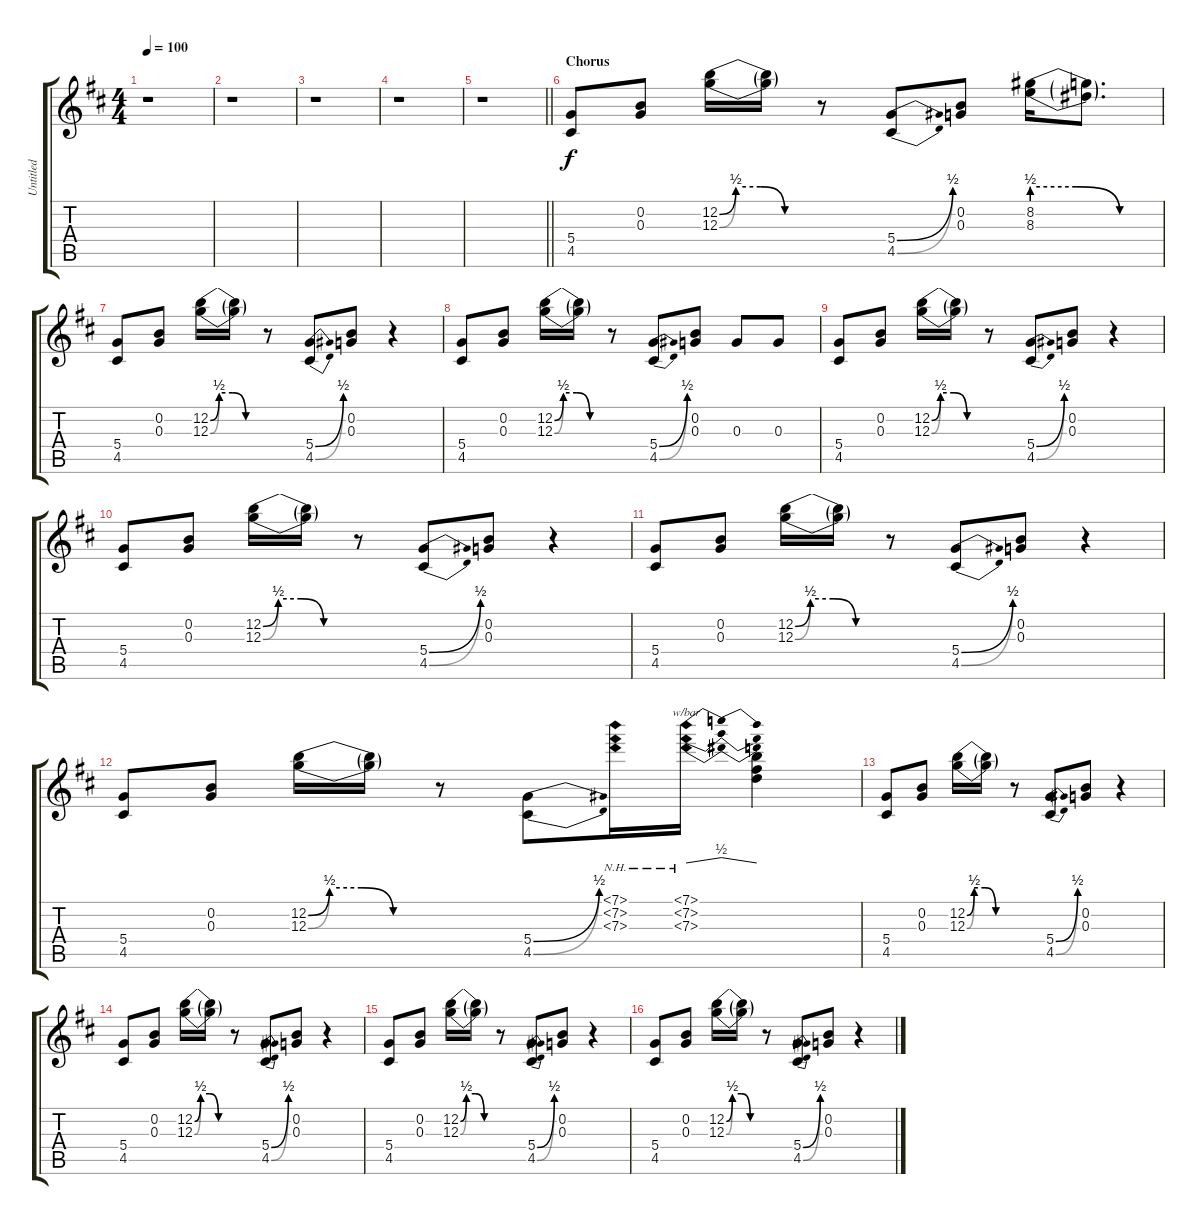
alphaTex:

\track ("Untitled" "Untitled") {instrument distortionguitar}
\staff {score tabs}
\tuning (E4 B3 G3 D3 A2 E2) {hide}
\ts (4 4)
\tempo 100
\clef g2
\ks d
r.1{dy f} |
r.1 |
r.1 |
r.1 |
\barLineRight lightlight
r.1 |
\section ("" "Chorus")
(5.4 4.5).8 (0.2 0.3).8 (12.2{be (custom 0 0 10 2 25 2 40 0 60 0)} 12.3{be (custom 0 0 10 2 25 2 40 0 60 0)}).16 (12.2{t} 12.3{t}).16 r.8 (5.4{be (bend 0 0 60 2)} 4.5{be (bend 0 0 60 2)}).8 (0.2 0.3).8 (8.2{be (custom 0 2 20 2 40 0 60 0)} 8.3{be (custom 0 2 20 2 40 0 60 0)}).16 (8.2{t} 8.3{t}).8{d} |
(5.4 4.5).8 (0.2 0.3).8 (12.2{be (custom 0 0 10 2 25 2 40 0 60 0)} 12.3{be (custom 0 0 10 2 25 2 40 0 60 0)}).16 (12.2{t} 12.3{t}).16 r.8 (5.4{be (bend 0 0 60 2)} 4.5{be (bend 0 0 60 2)}).8 (0.2 0.3).8 r.4 |
(5.4 4.5).8 (0.2 0.3).8 (12.2{be (custom 0 0 10 2 25 2 40 0 60 0)} 12.3{be (custom 0 0 10 2 25 2 40 0 60 0)}).16 (12.2{t} 12.3{t}).16 r.8 (5.4{be (bend 0 0 60 2)} 4.5{be (bend 0 0 60 2)}).8 (0.2 0.3).8 0.3.8 0.3.8 |
(5.4 4.5).8 (0.2 0.3).8 (12.2{be (custom 0 0 10 2 25 2 40 0 60 0)} 12.3{be (custom 0 0 10 2 25 2 40 0 60 0)}).16 (12.2{t} 12.3{t}).16 r.8 (5.4{be (bend 0 0 60 2)} 4.5{be (bend 0 0 60 2)}).8 (0.2 0.3).8 r.4 |
(5.4 4.5).8 (0.2 0.3).8 (12.2{be (custom 0 0 10 2 25 2 40 0 60 0)} 12.3{be (custom 0 0 10 2 25 2 40 0 60 0)}).16 (12.2{t} 12.3{t}).16 r.8 (5.4{be (bend 0 0 60 2)} 4.5{be (bend 0 0 60 2)}).8 (0.2 0.3).8 r.4 |
(5.4 4.5).8 (0.2 0.3).8 (12.2{be (custom 0 0 10 2 25 2 40 0 60 0)} 12.3{be (custom 0 0 10 2 25 2 40 0 60 0)}).16 (12.2{t} 12.3{t}).16 r.8 (5.4{be (bend 0 0 60 2)} 4.5{be (bend 0 0 60 2)}).8 (0.2 0.3).8 r.4 |
(5.4 4.5).8 (0.2 0.3).8 (12.2{be (custom 0 0 10 2 25 2 40 0 60 0)} 12.3{be (custom 0 0 10 2 25 2 40 0 60 0)}).16 (12.2{t} 12.3{t}).16 r.8 (5.4{be (bend 0 0 60 2)} 4.5{be (bend 0 0 60 2)}).8 (7.1{nh} 7.2{nh} 7.3{nh}).16 (7.1{nh} 7.2{nh} 7.3{nh}).16{tbe (dip default 0 0 30 2 60 0)} (7.1{t} 7.2{t} 7.3{t}).4 |
(5.4 4.5).8 (0.2 0.3).8 (12.2{be (custom 0 0 10 2 25 2 40 0 60 0)} 12.3{be (custom 0 0 10 2 25 2 40 0 60 0)}).16 (12.2{t} 12.3{t}).16 r.8 (5.4{be (bend 0 0 60 2)} 4.5{be (bend 0 0 60 2)}).8 (0.2 0.3).8 r.4 |
(5.4 4.5).8 (0.2 0.3).8 (12.2{be (custom 0 0 10 2 25 2 40 0 60 0)} 12.3{be (custom 0 0 10 2 25 2 40 0 60 0)}).16 (12.2{t} 12.3{t}).16 r.8 (5.4{be (bend 0 0 60 2)} 4.5{be (bend 0 0 60 2)}).8 (0.2 0.3).8 r.4 |
(5.4 4.5).8 (0.2 0.3).8 (12.2{be (custom 0 0 10 2 25 2 40 0 60 0)} 12.3{be (custom 0 0 10 2 25 2 40 0 60 0)}).16 (12.2{t} 12.3{t}).16 r.8 (5.4{be (bend 0 0 60 2)} 4.5{be (bend 0 0 60 2)}).8 (0.2 0.3).8 r.4 |
(5.4 4.5).8 (0.2 0.3).8 (12.2{be (custom 0 0 10 2 25 2 40 0 60 0)} 12.3{be (custom 0 0 10 2 25 2 40 0 60 0)}).16 (12.2{t} 12.3{t}).16 r.8 (5.4{be (bend 0 0 60 2)} 4.5{be (bend 0 0 60 2)}).8 (0.2 0.3).8 r.4
